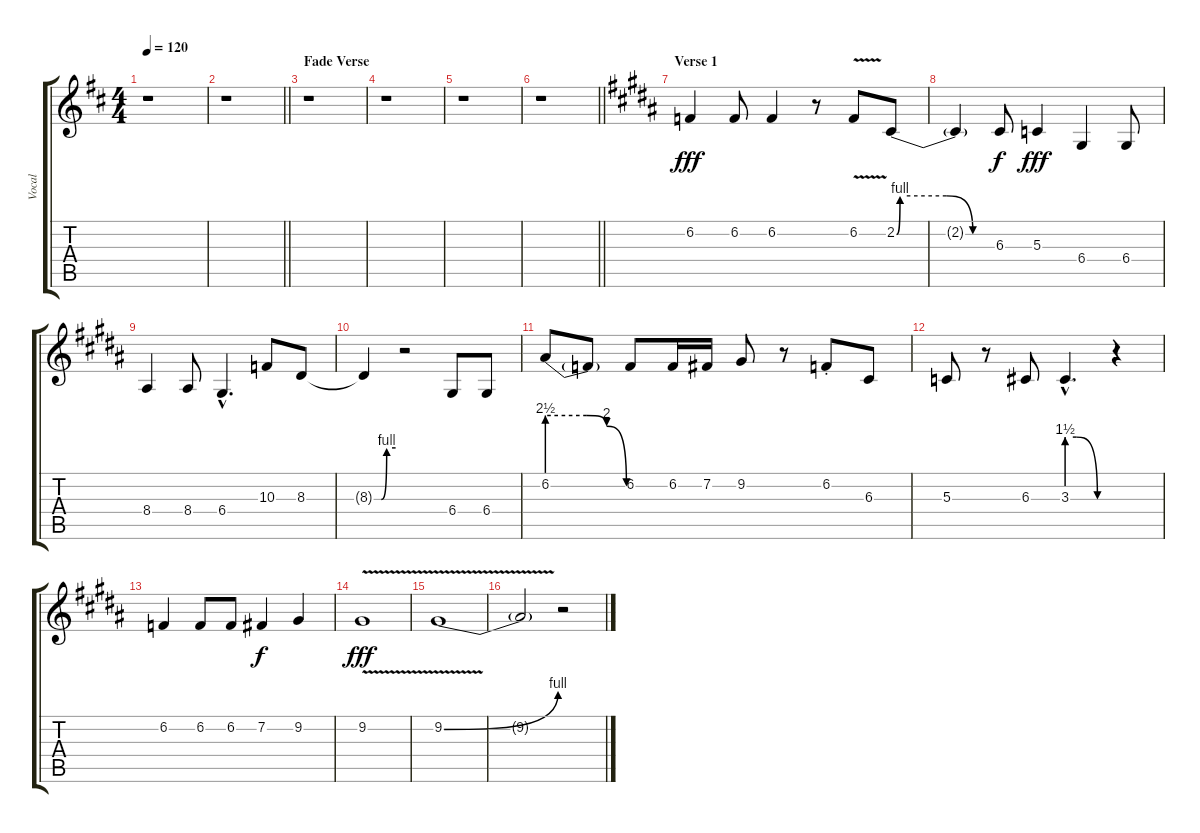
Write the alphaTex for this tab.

\track ("Vocal" "Vocal") {instrument altosax}
\staff {score tabs}
\tuning (E4 B3 G3 D3 A2 E2) {hide}
\ts (4 4)
\tempo 120
\clef g2
\ks d
r.1{dy fff} |
\barLineRight lightlight
r.1 |
\section ("" "Fade Verse")
r.1 |
r.1 |
r.1 |
\barLineRight lightlight
r.1 |
\section ("" "Verse 1")
\ks b
6.2.4 6.2.8 6.2.4 r.8 6.2{v}.8 2.2{be (custom 0 0 2 4 30 4 46 0 60 0)}.8 |
2.2{t}.4 6.3.8{dy f} 5.3.4{dy fff} 6.4.4 6.4.8 |
8.4.4 8.4.8 6.4{hac}.4{d} 10.3.8 8.3.8 |
8.3{be (custom 0 0 20 0 35 4 60 4) t}.4 r.2 6.4.8 6.4.8 |
6.2{be (custom 0 10 30 10 45 8 60 0)}.8 6.2{t}.8 6.2.8 6.2.16 7.2.16 9.2.8 r.8 6.2{st}.8 6.3.8 |
5.3.8 r.8 6.3.8 3.3{be (custom 0 6 14 6 45 0 60 0) hac}.4{d} r.4 |
6.2.4 6.2.8 6.2.8 7.2.4{dy f} 9.2.4 |
9.2{v}.1{dy fff} |
9.2{be (bend 0 0 60 4) v}.1 |
9.2{t}.2 r.2
